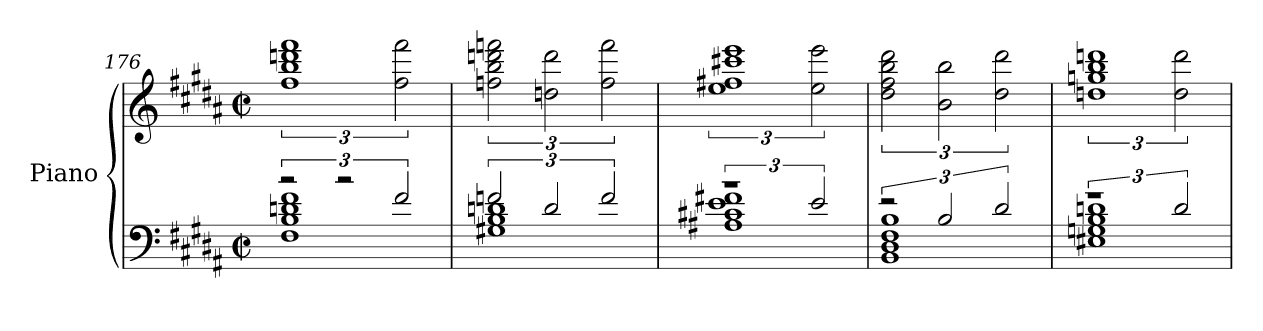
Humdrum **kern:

**kern	**kern
*part1	*part1
*staff2	*staff1
*I"Piano	*
*I'Pno.	*
*clefF4	*clefG2
*k[f#c#g#d#a#]	*k[f#c#g#d#a#]
*M2/2	*M2/2
*met(c|)	*met(c|)
=176	=176
*^	*
3r	1F# 1B 1dn 1f#	3%2ff# 3%2bb 3%2dddn 3%2fff#
3r	.	.
3f#/	.	3ff#\ 3fff#\
!!LO:PB:g=z
=177	=177	=177
3fn/	1G#X 1B 1dn	3ffn\ 3bb\ 3dddn\ 3fffn\
3d/	.	3ddn\ 3ddd\
3f/	.	3ff\ 3fff\
=178	=178	=178
3%2r	1A#X 1c#X 1e 1f#X	3%2ee 3%2ff#X 3%2ccc#X 3%2eee
3e/	.	3ee\ 3eee\
=179	=179	=179
3r	1BB 1D# 1F# 1B	3dd#\ 3ff#\ 3bb\ 3ddd#\
3B/	.	3b\ 3bb\
3d#/	.	3dd#\ 3ddd#\
=180	=180	=180
3%2r	1E#X 1Gn 1B 1dn	3%2ddn 3%2ggn 3%2bb 3%2dddn
3d/	.	3dd\ 3ddd\
*v	*v	*
=	=
*-	*-
